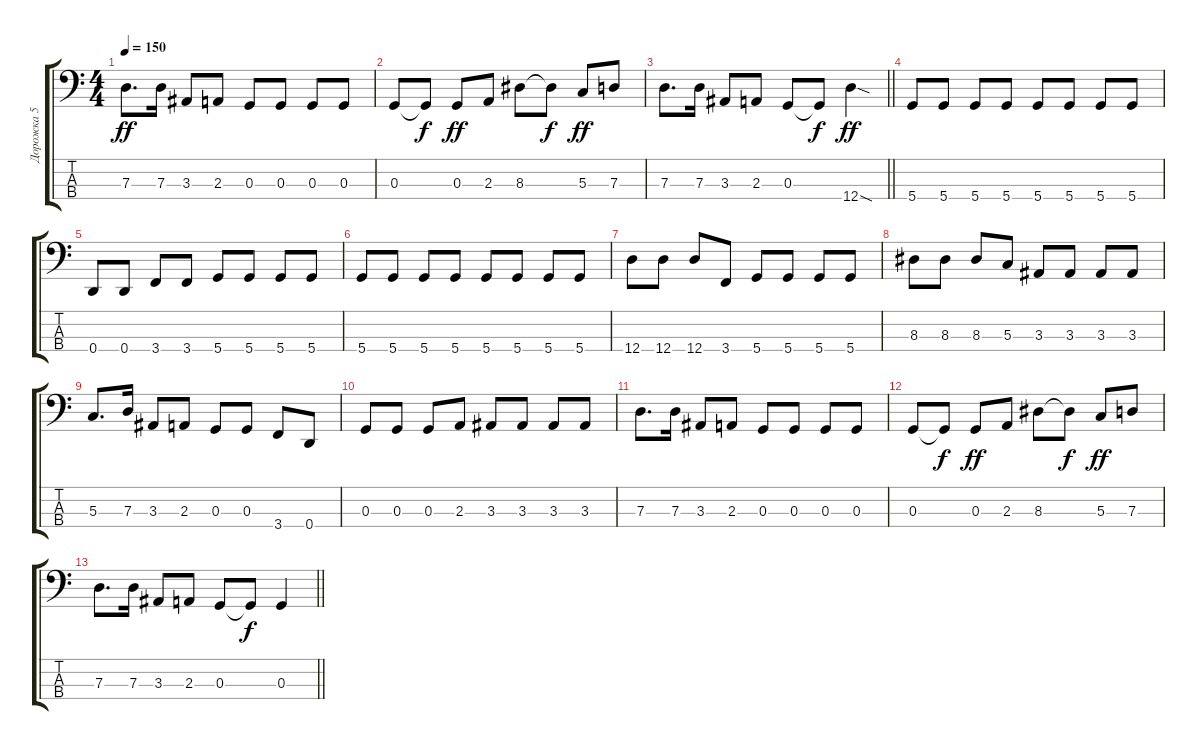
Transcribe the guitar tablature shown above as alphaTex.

\track ("Дорожка 5" "Дорожка 5") {instrument electricbassfinger}
\staff {score tabs}
\tuning (F2 C2 G1 D1) {hide}
\ts (4 4)
\tempo 150
\clef f4
\ks c
7.3.8{d dy ff} 7.3.16 3.3.8 2.3.8 0.3.8 0.3.8 0.3.8 0.3.8 |
0.3.8 0.3{t}.8{dy f} 0.3.8{dy ff} 2.3.8 8.3.8 8.3{t}.8{dy f} 5.3.8{dy ff} 7.3.8 |
\barLineRight lightlight
7.3.8{d} 7.3.16 3.3.8 2.3.8 0.3.8 0.3{t}.8{dy f} 12.4{sod}.4{dy ff} |
5.4.8 5.4.8 5.4.8 5.4.8 5.4.8 5.4.8 5.4.8 5.4.8 |
0.4.8 0.4.8 3.4.8 3.4.8 5.4.8 5.4.8 5.4.8 5.4.8 |
5.4.8 5.4.8 5.4.8 5.4.8 5.4.8 5.4.8 5.4.8 5.4.8 |
12.4.8 12.4.8 12.4.8 3.4.8 5.4.8 5.4.8 5.4.8 5.4.8 |
8.3.8 8.3.8 8.3.8 5.3.8 3.3.8 3.3.8 3.3.8 3.3.8 |
5.3.8{d} 7.3.16 3.3.8 2.3.8 0.3.8 0.3.8 3.4.8 0.4.8 |
0.3.8 0.3.8 0.3.8 2.3.8 3.3.8 3.3.8 3.3.8 3.3.8 |
7.3.8{d} 7.3.16 3.3.8 2.3.8 0.3.8 0.3.8 0.3.8 0.3.8 |
0.3.8 0.3{t}.8{dy f} 0.3.8{dy ff} 2.3.8 8.3.8 8.3{t}.8{dy f} 5.3.8{dy ff} 7.3.8 |
\barLineRight lightlight
7.3.8{d} 7.3.16 3.3.8 2.3.8 0.3.8 0.3{t}.8{dy f} 0.3.4
